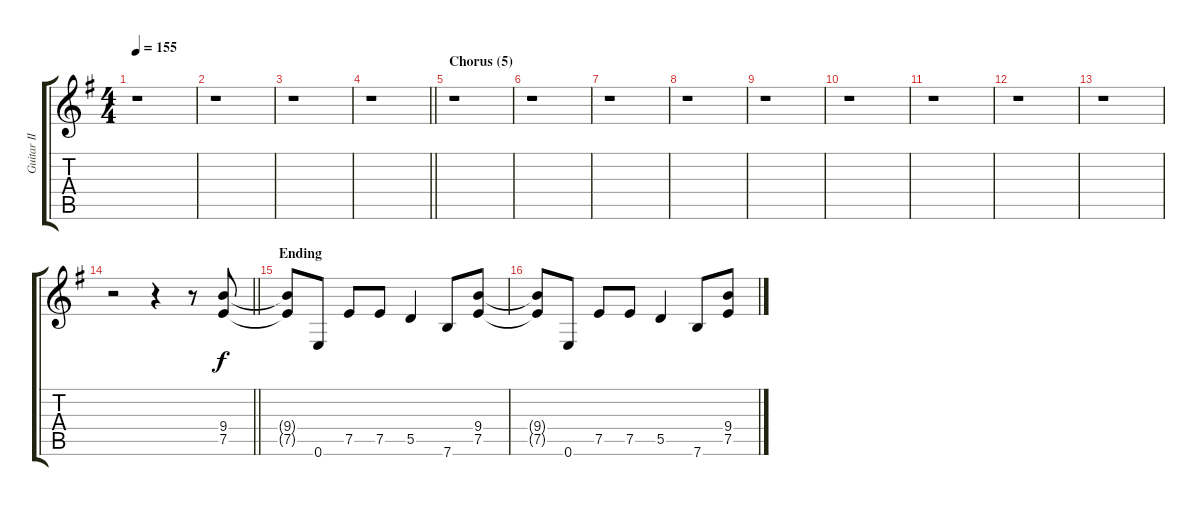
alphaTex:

\track ("Guitar II" "Guitar II") {instrument distortionguitar}
\staff {score tabs}
\tuning (E4 B3 G3 D3 A2 E2) {hide}
\ts (4 4)
\tempo 155
\clef g2
\ks eminor
r.1{dy f} |
r.1 |
r.1 |
\barLineRight lightlight
r.1 |
\section ("" "Chorus (5)")
r.1 |
r.1 |
r.1 |
r.1 |
r.1 |
r.1 |
r.1 |
r.1 |
r.1 |
\barLineRight lightlight
r.2 r.4 r.8 (9.4 7.5).8 |
\section ("" "Ending")
(9.4{t} 7.5{t}).8 0.6.8 7.5.8 7.5.8 5.5.4 7.6.8 (9.4 7.5).8 |
(9.4{t} 7.5{t}).8 0.6.8 7.5.8 7.5.8 5.5.4 7.6.8 (9.4 7.5).8
